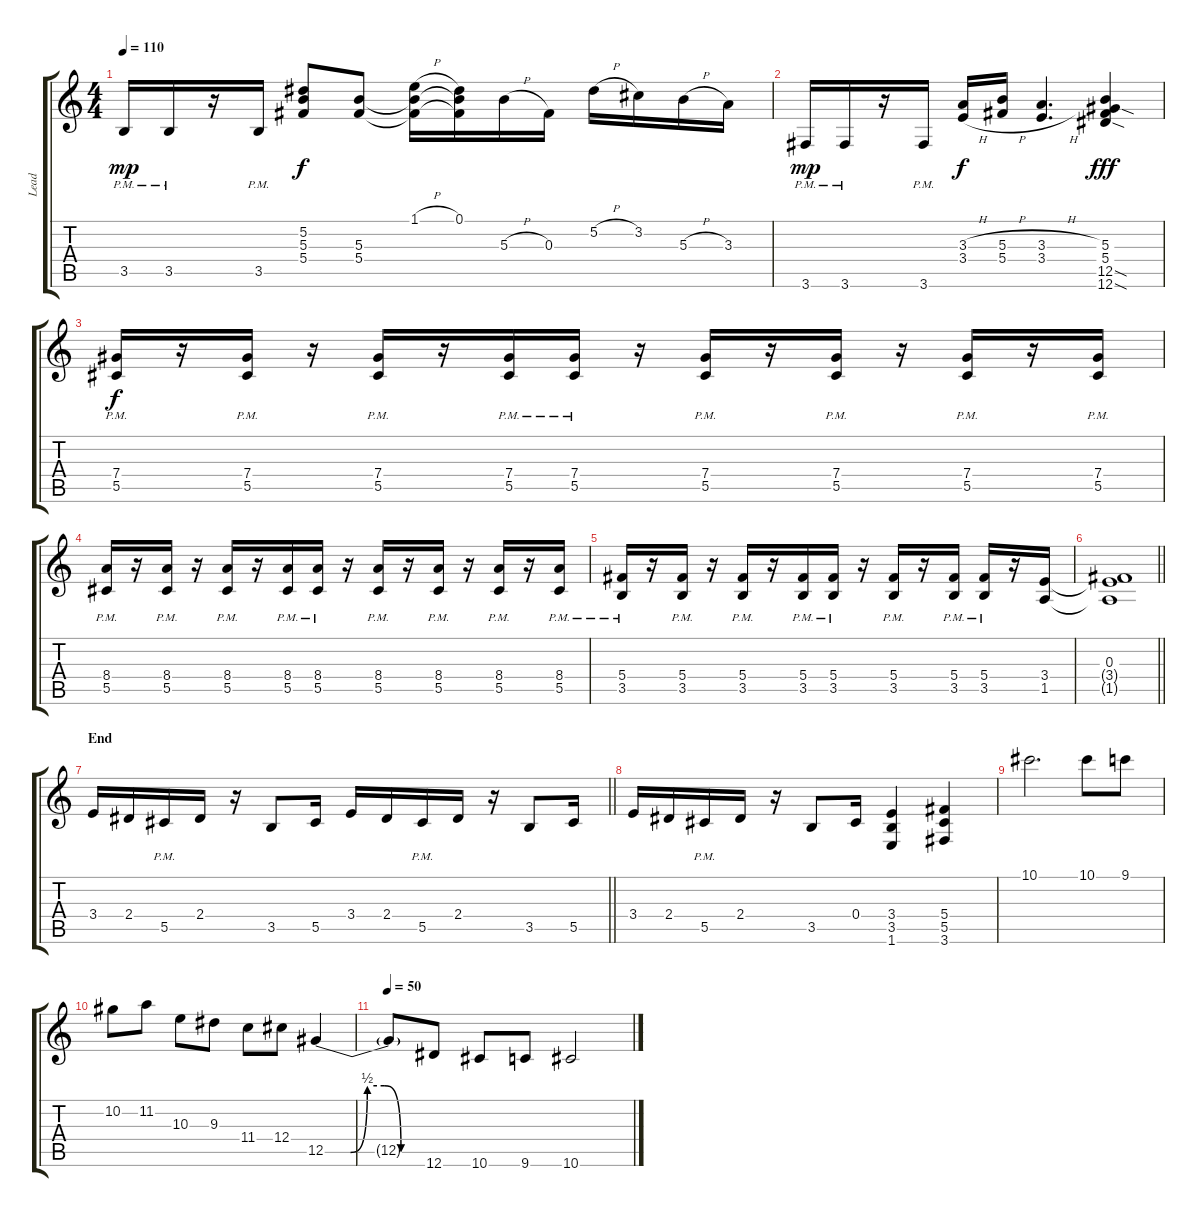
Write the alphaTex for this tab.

\track ("Lead" "Lead") {instrument overdrivenguitar}
\staff {score tabs}
\tuning (Eb4 Bb3 Gb3 Db3 Ab2 Eb2) {hide}
\ts (4 4)
\tempo 110
\clef g2
\ks c
3.5{pm}.16{dy mp} 3.5{pm}.16 r.16 3.5{pm}.16 (5.2 5.3 5.4).8{dy f} (5.3 5.4).8 (1.1{h} 5.3{t} 5.4{t}).16 (0.1 5.3{t} 5.4{t}).16 5.3{h}.16 0.3.16 5.2{h}.16 3.2.16 5.3{h}.16 3.3.16 |
3.6{pm}.16{dy mp} 3.6{pm}.16 r.16 3.6{pm}.16 (3.3{h} 3.4{h}).16{dy f} (5.3{h} 5.4{h}).16 (3.3{h} 3.4{h}).4{d} (5.3 5.4 12.5{sod} 12.6{sod}).4{dy fff} |
(7.4{pm} 5.5{pm}).16{dy f} r.16 (7.4{pm} 5.5{pm}).16 r.16 (7.4{pm} 5.5{pm}).16 r.16 (7.4{pm} 5.5{pm}).16 (7.4{pm} 5.5{pm}).16 r.16 (7.4{pm} 5.5{pm}).16 r.16 (7.4{pm} 5.5{pm}).16 r.16 (7.4{pm} 5.5{pm}).16 r.16 (7.4{pm} 5.5{pm}).16 |
(8.4{pm} 5.5{pm}).16 r.16 (8.4{pm} 5.5{pm}).16 r.16 (8.4{pm} 5.5{pm}).16 r.16 (8.4{pm} 5.5{pm}).16 (8.4{pm} 5.5{pm}).16 r.16 (8.4{pm} 5.5{pm}).16 r.16 (8.4{pm} 5.5{pm}).16 r.16 (8.4{pm} 5.5{pm}).16 r.16 (8.4{pm} 5.5{pm}).16 |
(5.4{pm} 3.5{pm}).16 r.16 (5.4{pm} 3.5{pm}).16 r.16 (5.4{pm} 3.5{pm}).16 r.16 (5.4{pm} 3.5{pm}).16 (5.4{pm} 3.5{pm}).16 r.16 (5.4{pm} 3.5{pm}).16 r.16 (5.4{pm} 3.5{pm}).16 (5.4{pm} 3.5{pm}).16 r.16 (3.4 1.5).16 |
\barLineRight lightlight
(0.3 3.4{t} 1.5{t}).1 |
\section ("" "End")
\barLineRight lightlight
3.4.16 2.4.16 5.5{pm}.16 2.4.16 r.16 3.5.8 5.5.16 3.4.16 2.4.16 5.5{pm}.16 2.4.16 r.16 3.5.8 5.5.16 |
3.4.16 2.4.16 5.5{pm}.16 2.4.16 r.16 3.5.8 0.4.16 (3.4 3.5 1.6).4 (5.4 5.5 3.6).4 |
10.1.2{d} 10.1.8 9.1.8 |
10.2.8 11.2.8 10.3.8 9.3.8 11.4.8 12.4.8 12.5{be (custom 0 0 15 0 25 2 35 2 45 0 60 0)}.4 |
\tempo 50
12.5{t}.8 12.6.8 10.6.8 9.6.8 10.6.2
